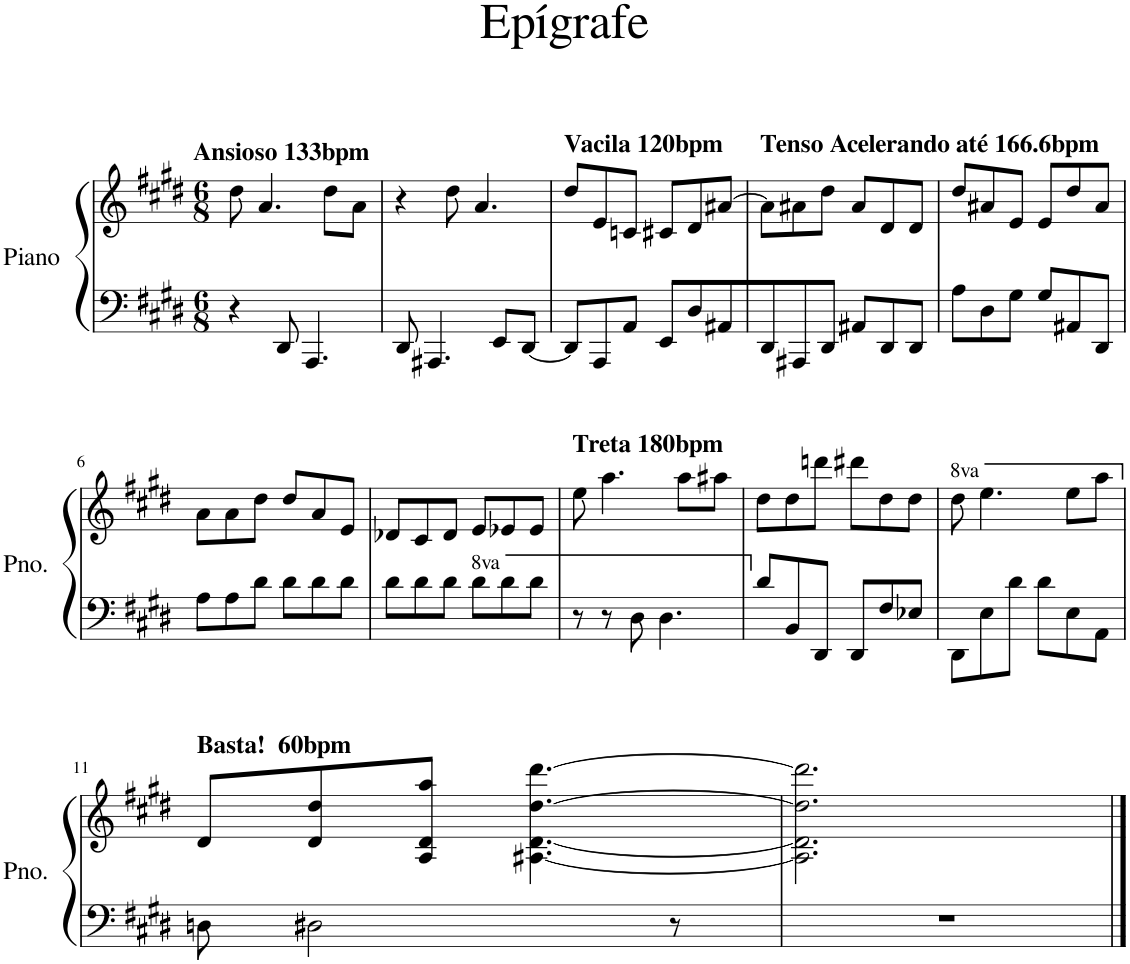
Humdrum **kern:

**kern	**kern
*part1	*part1
*staff2	*staff1
*I"Piano	*
*I'Pno.	*
*clefF4	*clefG2
*k[f#c#g#d#]	*k[f#c#g#d#]
*M6/8	*M6/8
=1	=1
!	!LO:TX:a:B:t=Ansioso 133bpm
4r	8dd#\
.	4.a/
8DD#/	.
4.AAA/	.
.	8dd#\L
.	8a\J
=2	=2
8DD#/	4r
4.AAA#X/	.
.	8dd#\
.	4.a/
8EE/L	.
[8DD#/J	.
=3	=3
!	!LO:TX:a:B:t=Vacila 120bpm
8DD#/L]	8dd#/L
8AAA/	8e/
8AA/J	8cn/J
8EE/L	8c#X/L
8D#/	8d#/
8AA#X/	[8a#X/J
=4	=4
!	!LO:TX:a:B:t=Tenso Acelerando até 166.6bpm
8DD#/	8a#\L]
8AAA#X/	8a#X\
8DD#/J	8dd#\J
8AA#X/L	8a#/L
8DD#/	8d#/
8DD#/J	8d#/J
=5	=5
8A\L	8dd#/L
8D#\	8a#X/
8G#\J	8e/J
8G#/L	8e/L
8AA#X/	8dd#/
8DD#/J	8a#/J
!!LO:LB:g=z
=6	=6
8A\L	8a\L
8A\	8a\
8d#\J	8dd#\J
8d#\L	8dd#/L
8d#\	8a/
8d#\J	8e/J
=7	=7
8d#\L	8d-X/L
8d#\	8c#/
8d#\J	8d-/J
*8va	*
8dd#\L	8e/L
8dd#\	8e-X/
8dd#\J	8e-/J
=8	=8
*X8va	*
!	!LO:TX:a:B:t=Treta 180bpm
8r	8ee\
8r	4.aa\
8D#\	.
4.D#\	.
.	8aa\L
.	8aa#X\J
=9	=9
8d#/L	8dd#\L
8BB/	8dd#\
8DD#/J	8dddn\J
8DD#/L	8ddd#X\L
8F#/	8dd#\
8E-X/J	8dd#\J
=10	=10
*	*8va
8DD#\L	8ddd#\
8E\	4.eee\
8d#\J	.
8d#\L	.
8E\	8eee\L
8AA\J	8aaa\J
!!LO:LB:g=z
=11	=11
*	*X8va
!	!LO:TX:a:B:t=Basta!  60bpm
8Dn\	8d#/L
2D#X\	8d#/ 8dd#/
.	8A/ 8d#/ 8aa/J
.	[4.A#X\ [4.d#\ [4.dd#\ [4.ddd#\
8r	.
=12	=12
2.r	2.A#\] 2.d#\] 2.dd#\] 2.ddd#\]
==	==
*-	*-
